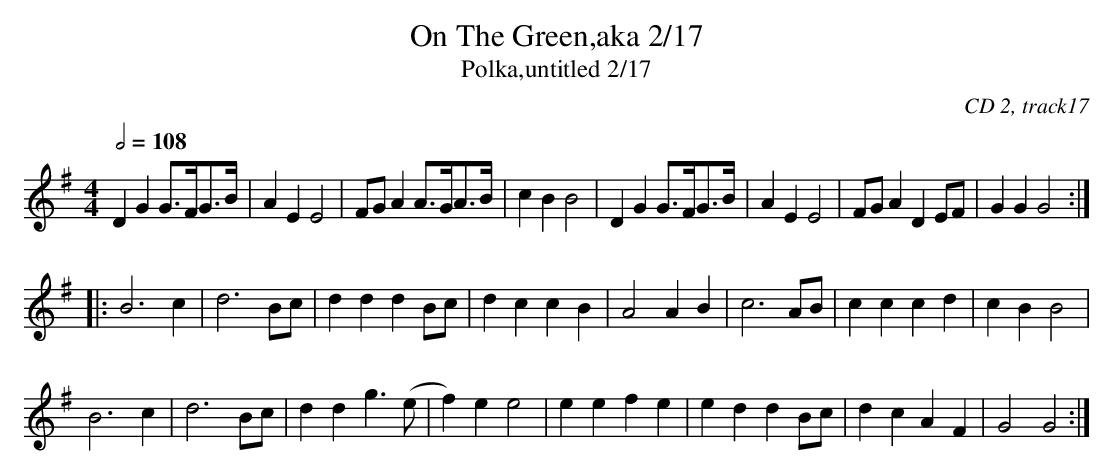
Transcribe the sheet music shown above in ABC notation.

X:1
T:On The Green,aka 2/17
T:Polka,untitled 2/17
C:CD 2, track17
M:4/4
L:1/8
Q:1/2=108
K:G
D2G2 G>FG>B|A2E2 E4|FGA2 A>GA>B|c2B2 B4|D2G2 G>FG>B|A2E2 E4|FGA2 D2EF|G2G2 G4:|
|:B6c2|d6Bc|d2d2 d2Bc|d2c2 c2B2|A4 A2B2|c6AB|c2c2 c2d2|c2B2B4|
B6c2|d6Bc|d2d2 g3(e|f2)e2 e4|e2e2 f2e2|e2d2 d2Bc|d2c2 A2F2|G4G4:|
